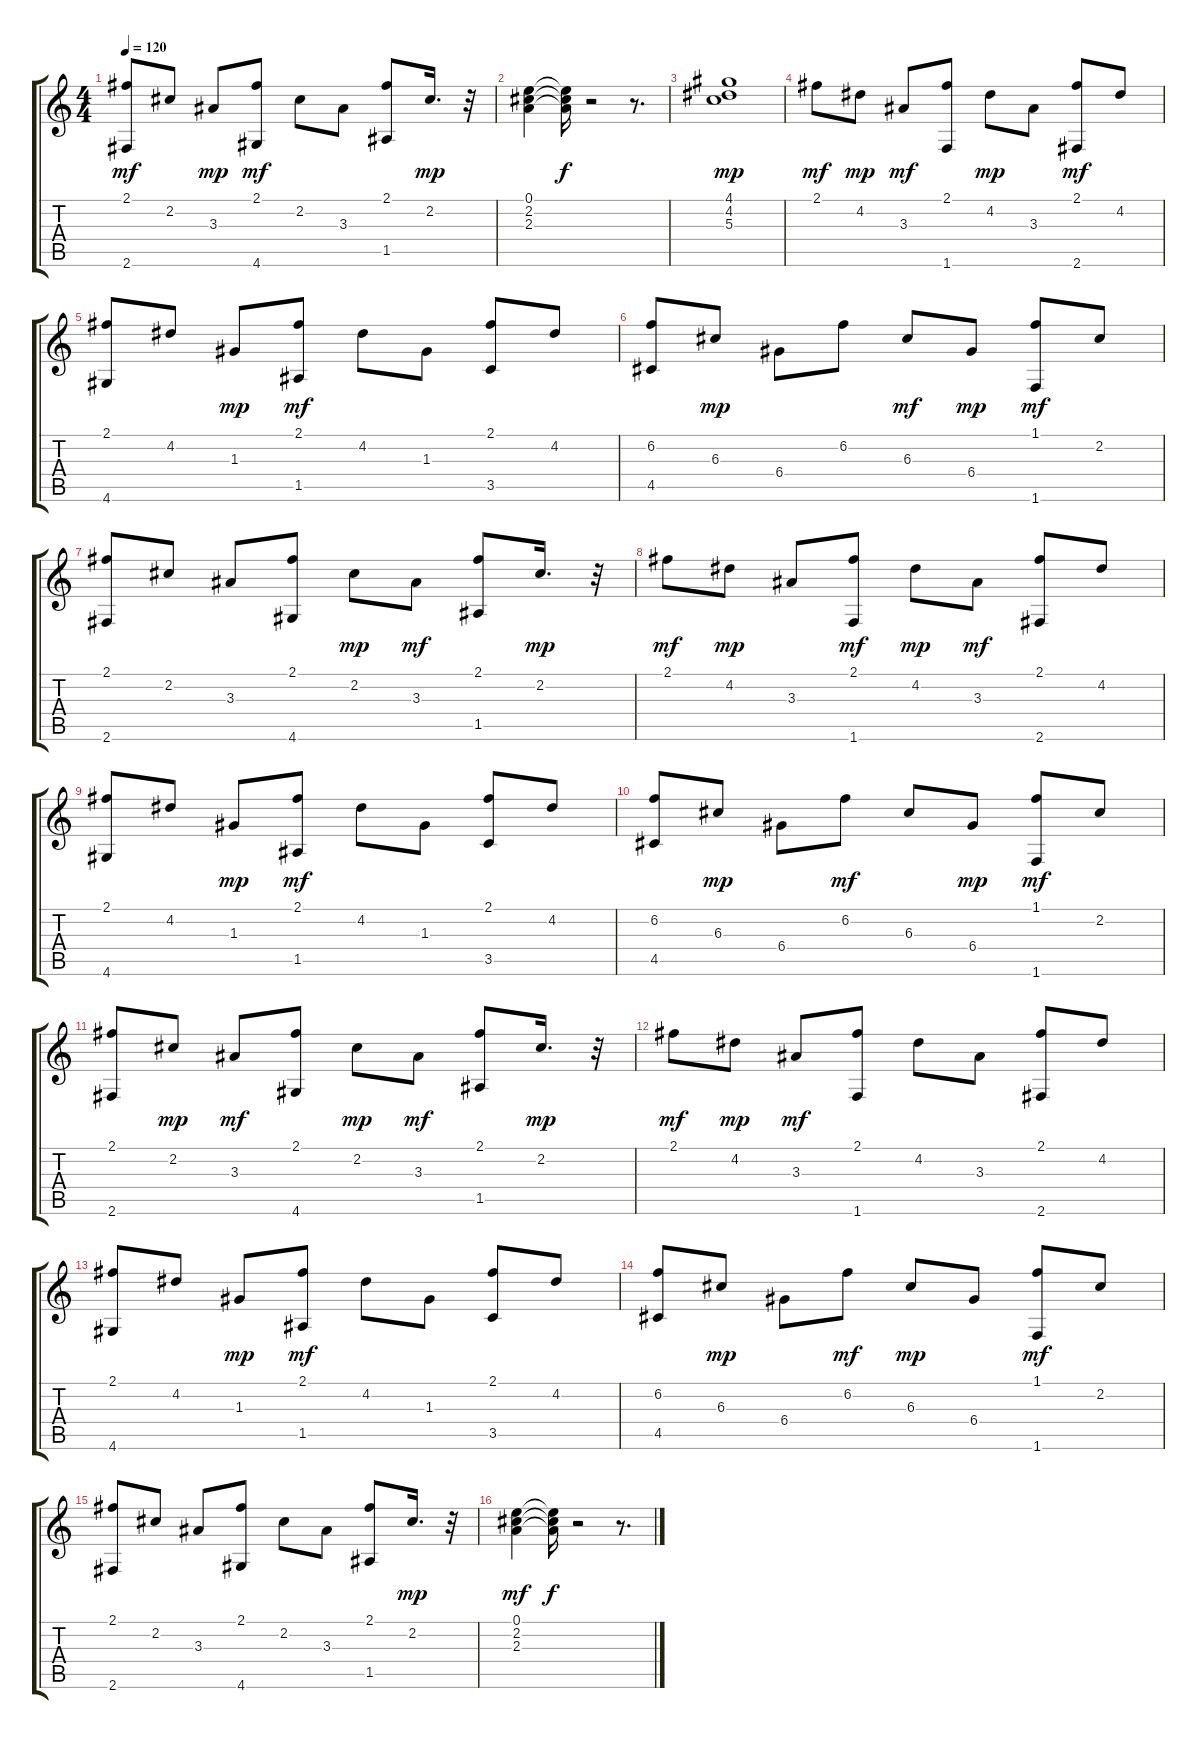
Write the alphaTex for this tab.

\track "" {instrument electricguitarclean}
\staff {score tabs}
\tuning (E4 B3 G3 D3 A2 E2) {hide}
\ts (4 4)
\tempo 120
\clef g2
\ks c
(2.1 2.6).8{dy mf volume 14} 2.2.8{volume 14} 3.3.8{dy mp volume 14} (2.1 4.6).8{dy mf volume 14} 2.2.8{volume 14} 3.3.8{volume 14} (2.1 1.5).8{volume 14} 2.2.16{d dy mp volume 14} r.32 |
(0.1 2.2 2.3).4{volume 9} (0.1{t} 2.2{t} 2.3{t}).16{dy f} r.2 r.8{d} |
(4.1 4.2 5.3).1{dy mp} |
2.1.8{dy mf volume 14} 4.2.8{dy mp volume 14} 3.3.8{dy mf volume 14} (2.1 1.6).8{volume 14} 4.2.8{dy mp volume 14} 3.3.8{volume 14} (2.1 2.6).8{dy mf volume 14} 4.2.8{volume 14} |
(2.1 4.6).8{volume 14} 4.2.8{volume 14} 1.3.8{dy mp volume 14} (2.1 1.5).8{dy mf volume 14} 4.2.8{volume 14} 1.3.8{volume 14} (2.1 3.5).8{volume 14} 4.2.8{volume 14} |
(6.2 4.5).8{volume 14} 6.3.8{dy mp volume 14} 6.4.8{volume 14} 6.2.8{volume 14} 6.3.8{dy mf volume 14} 6.4.8{dy mp volume 14} (1.1 1.6).8{dy mf volume 14} 2.2.8{volume 14} |
(2.1 2.6).8{volume 14} 2.2.8{volume 14} 3.3.8{volume 14} (2.1 4.6).8{volume 14} 2.2.8{dy mp volume 14} 3.3.8{dy mf volume 14} (2.1 1.5).8{volume 14} 2.2.16{d dy mp volume 14} r.32 |
2.1.8{dy mf volume 14} 4.2.8{dy mp volume 14} 3.3.8{volume 14} (2.1 1.6).8{dy mf volume 14} 4.2.8{dy mp volume 14} 3.3.8{dy mf volume 14} (2.1 2.6).8{volume 14} 4.2.8{volume 14} |
(2.1 4.6).8{volume 14} 4.2.8{volume 14} 1.3.8{dy mp volume 14} (2.1 1.5).8{dy mf volume 14} 4.2.8{volume 14} 1.3.8{volume 14} (2.1 3.5).8{volume 14} 4.2.8{volume 14} |
(6.2 4.5).8{volume 14} 6.3.8{dy mp volume 14} 6.4.8{volume 14} 6.2.8{dy mf volume 14} 6.3.8{volume 14} 6.4.8{dy mp volume 14} (1.1 1.6).8{dy mf volume 14} 2.2.8{volume 14} |
(2.1 2.6).8{volume 14} 2.2.8{dy mp volume 14} 3.3.8{dy mf volume 14} (2.1 4.6).8{volume 14} 2.2.8{dy mp volume 14} 3.3.8{dy mf volume 14} (2.1 1.5).8{volume 14} 2.2.16{d dy mp volume 14} r.32 |
2.1.8{dy mf volume 14} 4.2.8{dy mp volume 14} 3.3.8{dy mf volume 14} (2.1 1.6).8{volume 14} 4.2.8{volume 14} 3.3.8{volume 14} (2.1 2.6).8{volume 14} 4.2.8{volume 14} |
(2.1 4.6).8{volume 14} 4.2.8{volume 14} 1.3.8{dy mp volume 14} (2.1 1.5).8{dy mf volume 14} 4.2.8{volume 14} 1.3.8{volume 14} (2.1 3.5).8{volume 14} 4.2.8{volume 14} |
(6.2 4.5).8{volume 14} 6.3.8{dy mp volume 14} 6.4.8{volume 14} 6.2.8{dy mf volume 14} 6.3.8{dy mp volume 14} 6.4.8{volume 14} (1.1 1.6).8{dy mf volume 14} 2.2.8{volume 14} |
(2.1 2.6).8{volume 14} 2.2.8{volume 14} 3.3.8{volume 14} (2.1 4.6).8{volume 14} 2.2.8{volume 14} 3.3.8{volume 14} (2.1 1.5).8{volume 14} 2.2.16{d dy mp volume 14} r.32 |
(0.1 2.2 2.3).4{dy mf volume 9} (0.1{t} 2.2{t} 2.3{t}).16{dy f} r.2 r.8{d}
